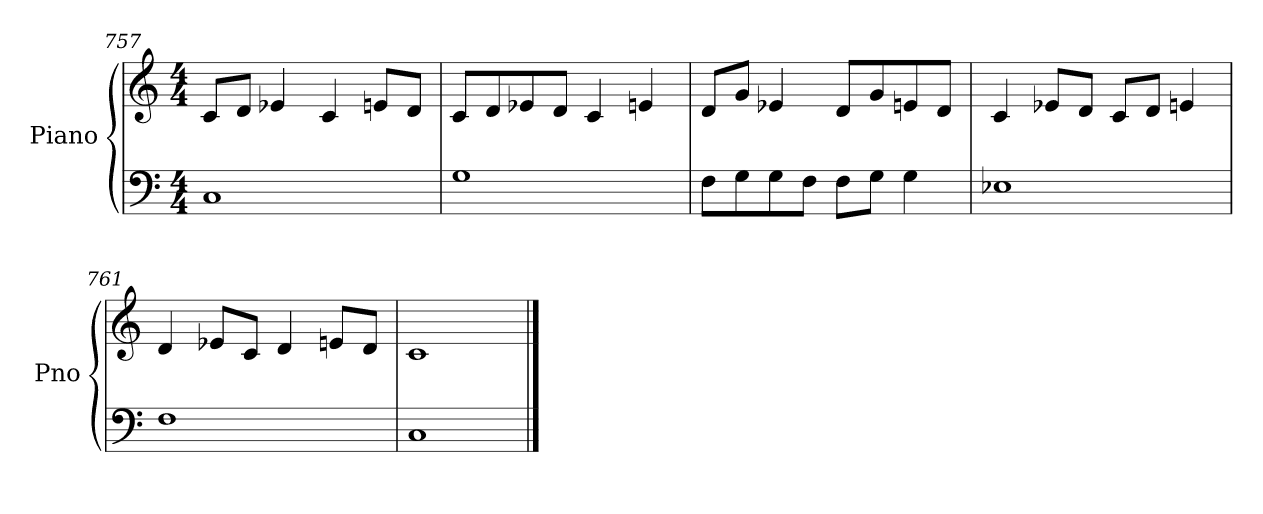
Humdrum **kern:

**kern	**kern
*part1	*part1
*staff2	*staff1
*I"Piano	*
*I'Pno	*
!!LO:LB:g=z
*clefF4	*clefG2
*k[]	*k[]
*M4/4	*M4/4
=757	=757
1C	8c/L
.	8d/J
.	4e-X/
.	4c/
.	8en/L
.	8d/J
=758	=758
1G	8c/L
.	8d/
.	8e-X/
.	8d/J
.	4c/
.	4en/
=759	=759
8F\L	8d/L
8G\	8g/J
8G\	4e-X/
8F\J	.
8F\L	8d/L
8G\J	8g/
4G\	8en/
.	8d/J
=760	=760
1E-X	4c/
.	8e-X/L
.	8d/J
.	8c/L
.	8d/J
.	4en/
=761	=761
1F	4d/
.	8e-X/L
.	8c/J
.	4d/
.	8en/L
.	8d/J
=762	=762
1C	1c
==	==
*-	*-
